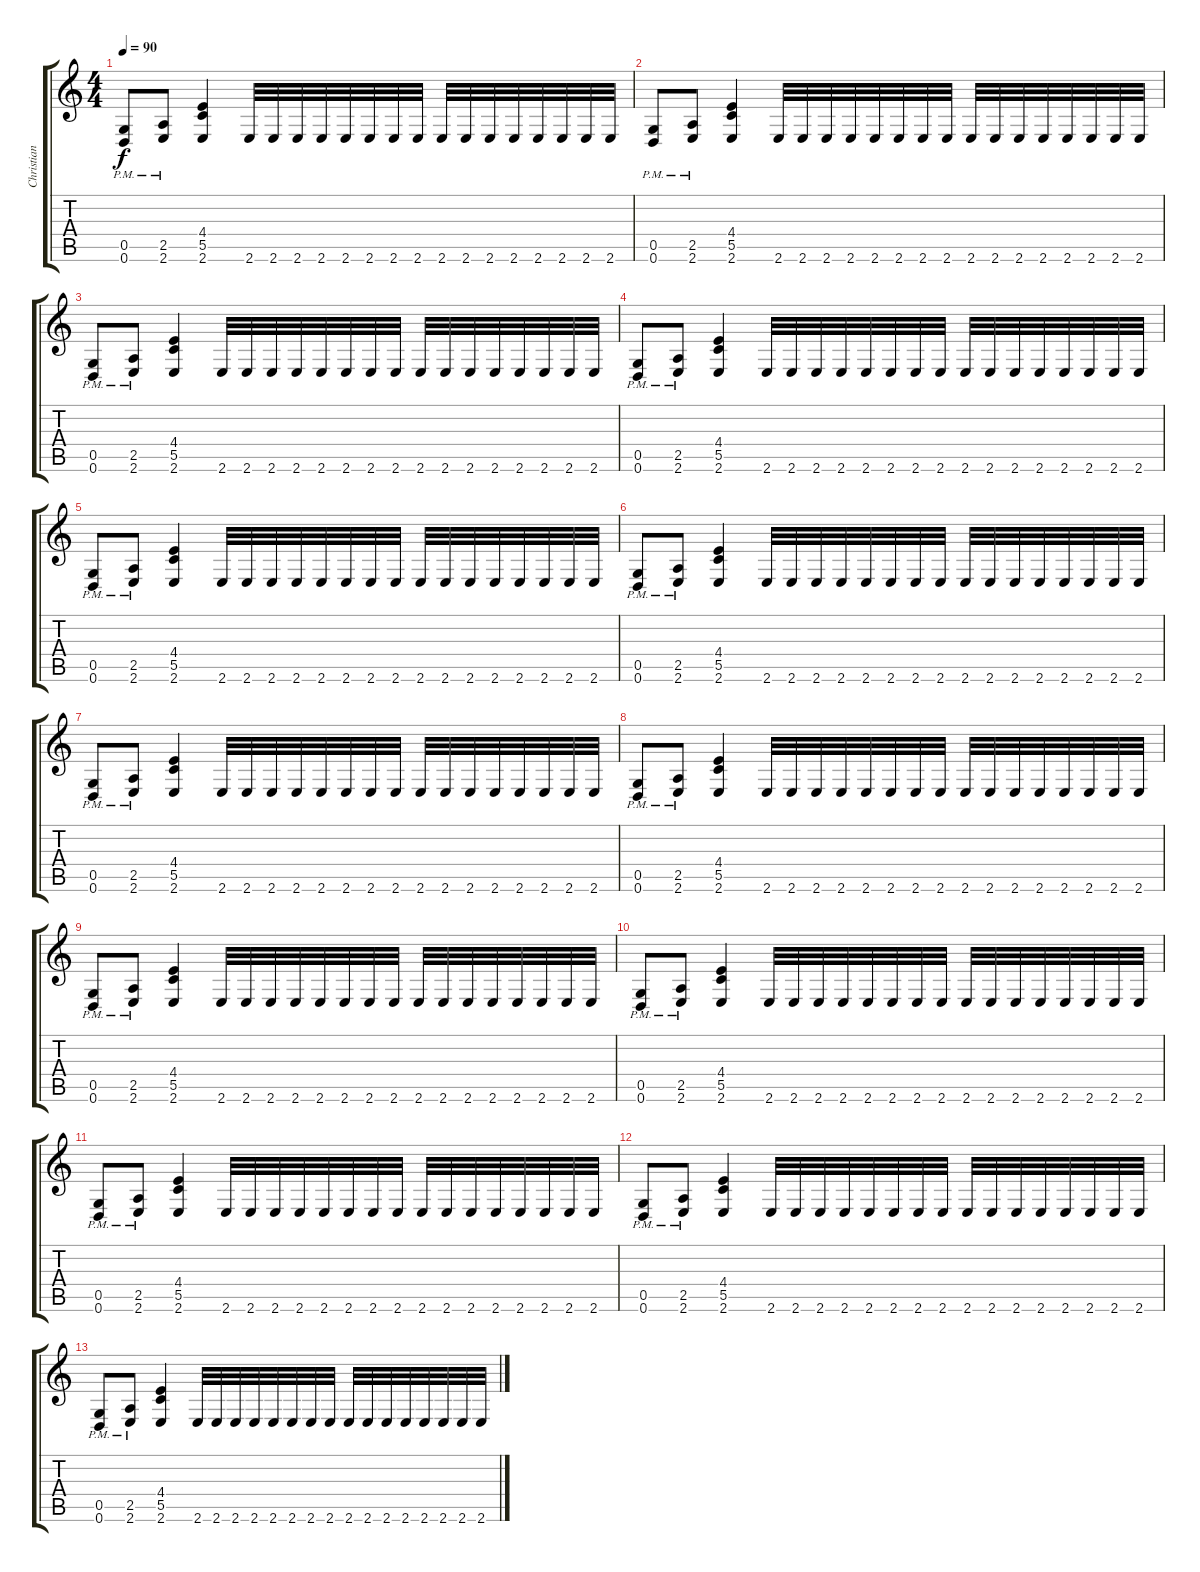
\track ("Christian Andreu" "Christian ") {instrument distortionguitar}
\staff {score tabs}
\tuning (D4 A3 F3 C3 G2 D2) {hide}
\ts (4 4)
\tempo 90
\clef g2
\ks c
(0.5{pm} 0.6{pm}).8{dy f} (2.5{pm} 2.6{pm}).8 (4.4 5.5 2.6).4 2.6.32 2.6.32 2.6.32 2.6.32 2.6.32 2.6.32 2.6.32 2.6.32 2.6.32 2.6.32 2.6.32 2.6.32 2.6.32 2.6.32 2.6.32 2.6.32 |
(0.5{pm} 0.6{pm}).8 (2.5{pm} 2.6{pm}).8 (4.4 5.5 2.6).4 2.6.32 2.6.32 2.6.32 2.6.32 2.6.32 2.6.32 2.6.32 2.6.32 2.6.32 2.6.32 2.6.32 2.6.32 2.6.32 2.6.32 2.6.32 2.6.32 |
(0.5{pm} 0.6{pm}).8 (2.5{pm} 2.6{pm}).8 (4.4 5.5 2.6).4 2.6.32 2.6.32 2.6.32 2.6.32 2.6.32 2.6.32 2.6.32 2.6.32 2.6.32 2.6.32 2.6.32 2.6.32 2.6.32 2.6.32 2.6.32 2.6.32 |
(0.5{pm} 0.6{pm}).8 (2.5{pm} 2.6{pm}).8 (4.4 5.5 2.6).4 2.6.32 2.6.32 2.6.32 2.6.32 2.6.32 2.6.32 2.6.32 2.6.32 2.6.32 2.6.32 2.6.32 2.6.32 2.6.32 2.6.32 2.6.32 2.6.32 |
(0.5{pm} 0.6{pm}).8 (2.5{pm} 2.6{pm}).8 (4.4 5.5 2.6).4 2.6.32 2.6.32 2.6.32 2.6.32 2.6.32 2.6.32 2.6.32 2.6.32 2.6.32 2.6.32 2.6.32 2.6.32 2.6.32 2.6.32 2.6.32 2.6.32 |
(0.5{pm} 0.6{pm}).8 (2.5{pm} 2.6{pm}).8 (4.4 5.5 2.6).4 2.6.32 2.6.32 2.6.32 2.6.32 2.6.32 2.6.32 2.6.32 2.6.32 2.6.32 2.6.32 2.6.32 2.6.32 2.6.32 2.6.32 2.6.32 2.6.32 |
(0.5{pm} 0.6{pm}).8 (2.5{pm} 2.6{pm}).8 (4.4 5.5 2.6).4 2.6.32 2.6.32 2.6.32 2.6.32 2.6.32 2.6.32 2.6.32 2.6.32 2.6.32 2.6.32 2.6.32 2.6.32 2.6.32 2.6.32 2.6.32 2.6.32 |
(0.5{pm} 0.6{pm}).8 (2.5{pm} 2.6{pm}).8 (4.4 5.5 2.6).4 2.6.32 2.6.32 2.6.32 2.6.32 2.6.32 2.6.32 2.6.32 2.6.32 2.6.32 2.6.32 2.6.32 2.6.32 2.6.32 2.6.32 2.6.32 2.6.32 |
(0.5{pm} 0.6{pm}).8 (2.5{pm} 2.6{pm}).8 (4.4 5.5 2.6).4 2.6.32 2.6.32 2.6.32 2.6.32 2.6.32 2.6.32 2.6.32 2.6.32 2.6.32 2.6.32 2.6.32 2.6.32 2.6.32 2.6.32 2.6.32 2.6.32 |
(0.5{pm} 0.6{pm}).8 (2.5{pm} 2.6{pm}).8 (4.4 5.5 2.6).4 2.6.32 2.6.32 2.6.32 2.6.32 2.6.32 2.6.32 2.6.32 2.6.32 2.6.32 2.6.32 2.6.32 2.6.32 2.6.32 2.6.32 2.6.32 2.6.32 |
(0.5{pm} 0.6{pm}).8 (2.5{pm} 2.6{pm}).8 (4.4 5.5 2.6).4 2.6.32 2.6.32 2.6.32 2.6.32 2.6.32 2.6.32 2.6.32 2.6.32 2.6.32 2.6.32 2.6.32 2.6.32 2.6.32 2.6.32 2.6.32 2.6.32 |
(0.5{pm} 0.6{pm}).8 (2.5{pm} 2.6{pm}).8 (4.4 5.5 2.6).4 2.6.32 2.6.32 2.6.32 2.6.32 2.6.32 2.6.32 2.6.32 2.6.32 2.6.32 2.6.32 2.6.32 2.6.32 2.6.32 2.6.32 2.6.32 2.6.32 |
(0.5{pm} 0.6{pm}).8 (2.5{pm} 2.6{pm}).8 (4.4 5.5 2.6).4 2.6.32 2.6.32 2.6.32 2.6.32 2.6.32 2.6.32 2.6.32 2.6.32 2.6.32 2.6.32 2.6.32 2.6.32 2.6.32 2.6.32 2.6.32 2.6.32
